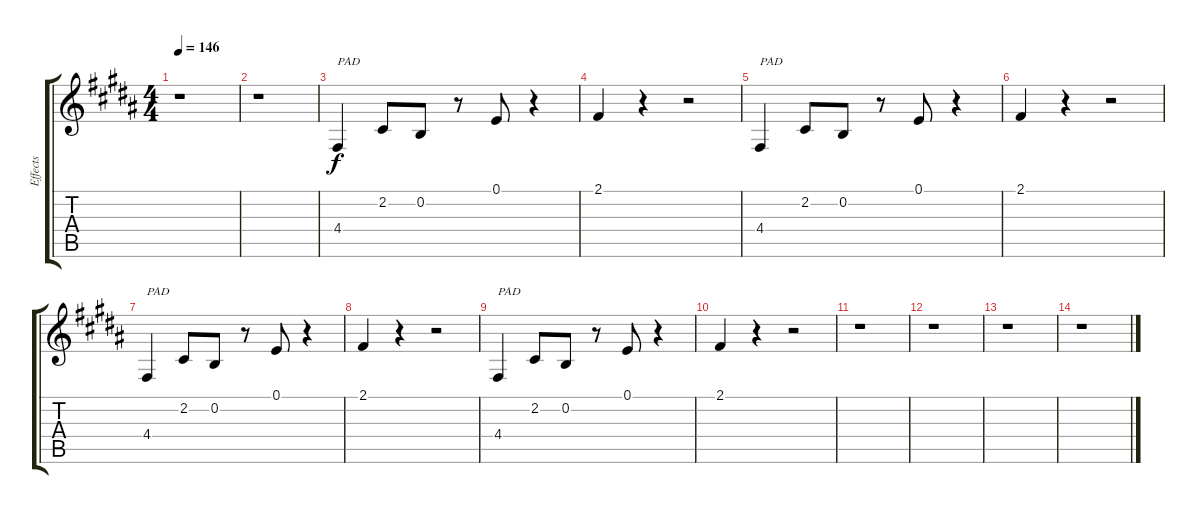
\track ("Effects" "Effects") {instrument pad1newage}
\staff {score tabs}
\tuning (E4 B3 G3 D3 A2 E2) {hide}
\ts (4 4)
\tempo 146
\clef g2
\ks b
r.1{dy f} |
r.1 |
4.4.4{txt "PAD"} 2.2.8 0.2.8 r.8 0.1.8 r.4 |
2.1.4 r.4 r.2 |
4.4.4{txt "PAD"} 2.2.8 0.2.8 r.8 0.1.8 r.4 |
2.1.4 r.4 r.2 |
4.4.4{txt "PAD"} 2.2.8 0.2.8 r.8 0.1.8 r.4 |
2.1.4 r.4 r.2 |
4.4.4{txt "PAD"} 2.2.8 0.2.8 r.8 0.1.8 r.4 |
2.1.4 r.4 r.2 |
r.1 |
r.1 |
r.1 |
r.1
